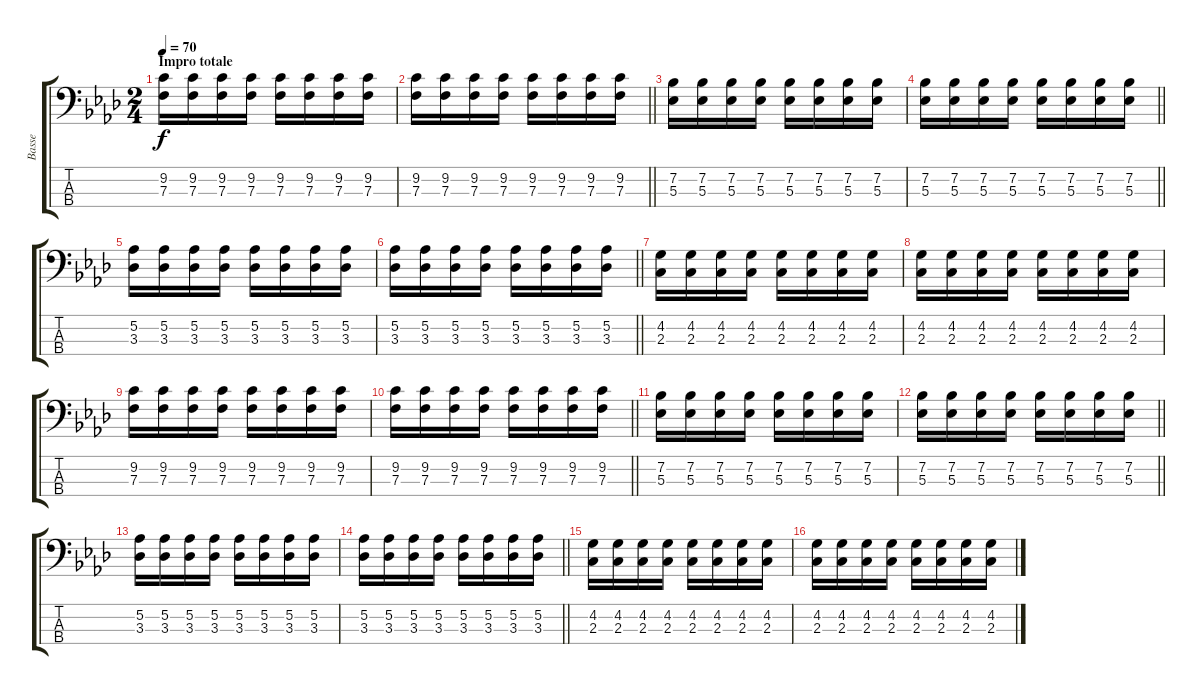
\track ("Basse" "Basse") {instrument electricbassfinger}
\staff {score tabs}
\tuning (Ab2 Eb2 Bb1 F1) {hide}
\ts (2 4)
\section ("" "Impro totale")
\tempo 70
\clef f4
\ks fminor
(9.2 7.3).16{dy f} (9.2 7.3).16 (9.2 7.3).16 (9.2 7.3).16 (9.2 7.3).16 (9.2 7.3).16 (9.2 7.3).16 (9.2 7.3).16 |
\barLineRight lightlight
(9.2 7.3).16 (9.2 7.3).16 (9.2 7.3).16 (9.2 7.3).16 (9.2 7.3).16 (9.2 7.3).16 (9.2 7.3).16 (9.2 7.3).16 |
(7.2 5.3).16 (7.2 5.3).16 (7.2 5.3).16 (7.2 5.3).16 (7.2 5.3).16 (7.2 5.3).16 (7.2 5.3).16 (7.2 5.3).16 |
\barLineRight lightlight
(7.2 5.3).16 (7.2 5.3).16 (7.2 5.3).16 (7.2 5.3).16 (7.2 5.3).16 (7.2 5.3).16 (7.2 5.3).16 (7.2 5.3).16 |
(5.2 3.3).16 (5.2 3.3).16 (5.2 3.3).16 (5.2 3.3).16 (5.2 3.3).16 (5.2 3.3).16 (5.2 3.3).16 (5.2 3.3).16 |
\barLineRight lightlight
(5.2 3.3).16 (5.2 3.3).16 (5.2 3.3).16 (5.2 3.3).16 (5.2 3.3).16 (5.2 3.3).16 (5.2 3.3).16 (5.2 3.3).16 |
(4.2 2.3).16 (4.2 2.3).16 (4.2 2.3).16 (4.2 2.3).16 (4.2 2.3).16 (4.2 2.3).16 (4.2 2.3).16 (4.2 2.3).16 |
(4.2 2.3).16 (4.2 2.3).16 (4.2 2.3).16 (4.2 2.3).16 (4.2 2.3).16 (4.2 2.3).16 (4.2 2.3).16 (4.2 2.3).16 |
(9.2 7.3).16 (9.2 7.3).16 (9.2 7.3).16 (9.2 7.3).16 (9.2 7.3).16 (9.2 7.3).16 (9.2 7.3).16 (9.2 7.3).16 |
\barLineRight lightlight
(9.2 7.3).16 (9.2 7.3).16 (9.2 7.3).16 (9.2 7.3).16 (9.2 7.3).16 (9.2 7.3).16 (9.2 7.3).16 (9.2 7.3).16 |
(7.2 5.3).16 (7.2 5.3).16 (7.2 5.3).16 (7.2 5.3).16 (7.2 5.3).16 (7.2 5.3).16 (7.2 5.3).16 (7.2 5.3).16 |
\barLineRight lightlight
(7.2 5.3).16 (7.2 5.3).16 (7.2 5.3).16 (7.2 5.3).16 (7.2 5.3).16 (7.2 5.3).16 (7.2 5.3).16 (7.2 5.3).16 |
(5.2 3.3).16 (5.2 3.3).16 (5.2 3.3).16 (5.2 3.3).16 (5.2 3.3).16 (5.2 3.3).16 (5.2 3.3).16 (5.2 3.3).16 |
\barLineRight lightlight
(5.2 3.3).16 (5.2 3.3).16 (5.2 3.3).16 (5.2 3.3).16 (5.2 3.3).16 (5.2 3.3).16 (5.2 3.3).16 (5.2 3.3).16 |
(4.2 2.3).16 (4.2 2.3).16 (4.2 2.3).16 (4.2 2.3).16 (4.2 2.3).16 (4.2 2.3).16 (4.2 2.3).16 (4.2 2.3).16 |
(4.2 2.3).16 (4.2 2.3).16 (4.2 2.3).16 (4.2 2.3).16 (4.2 2.3).16 (4.2 2.3).16 (4.2 2.3).16 (4.2 2.3).16
